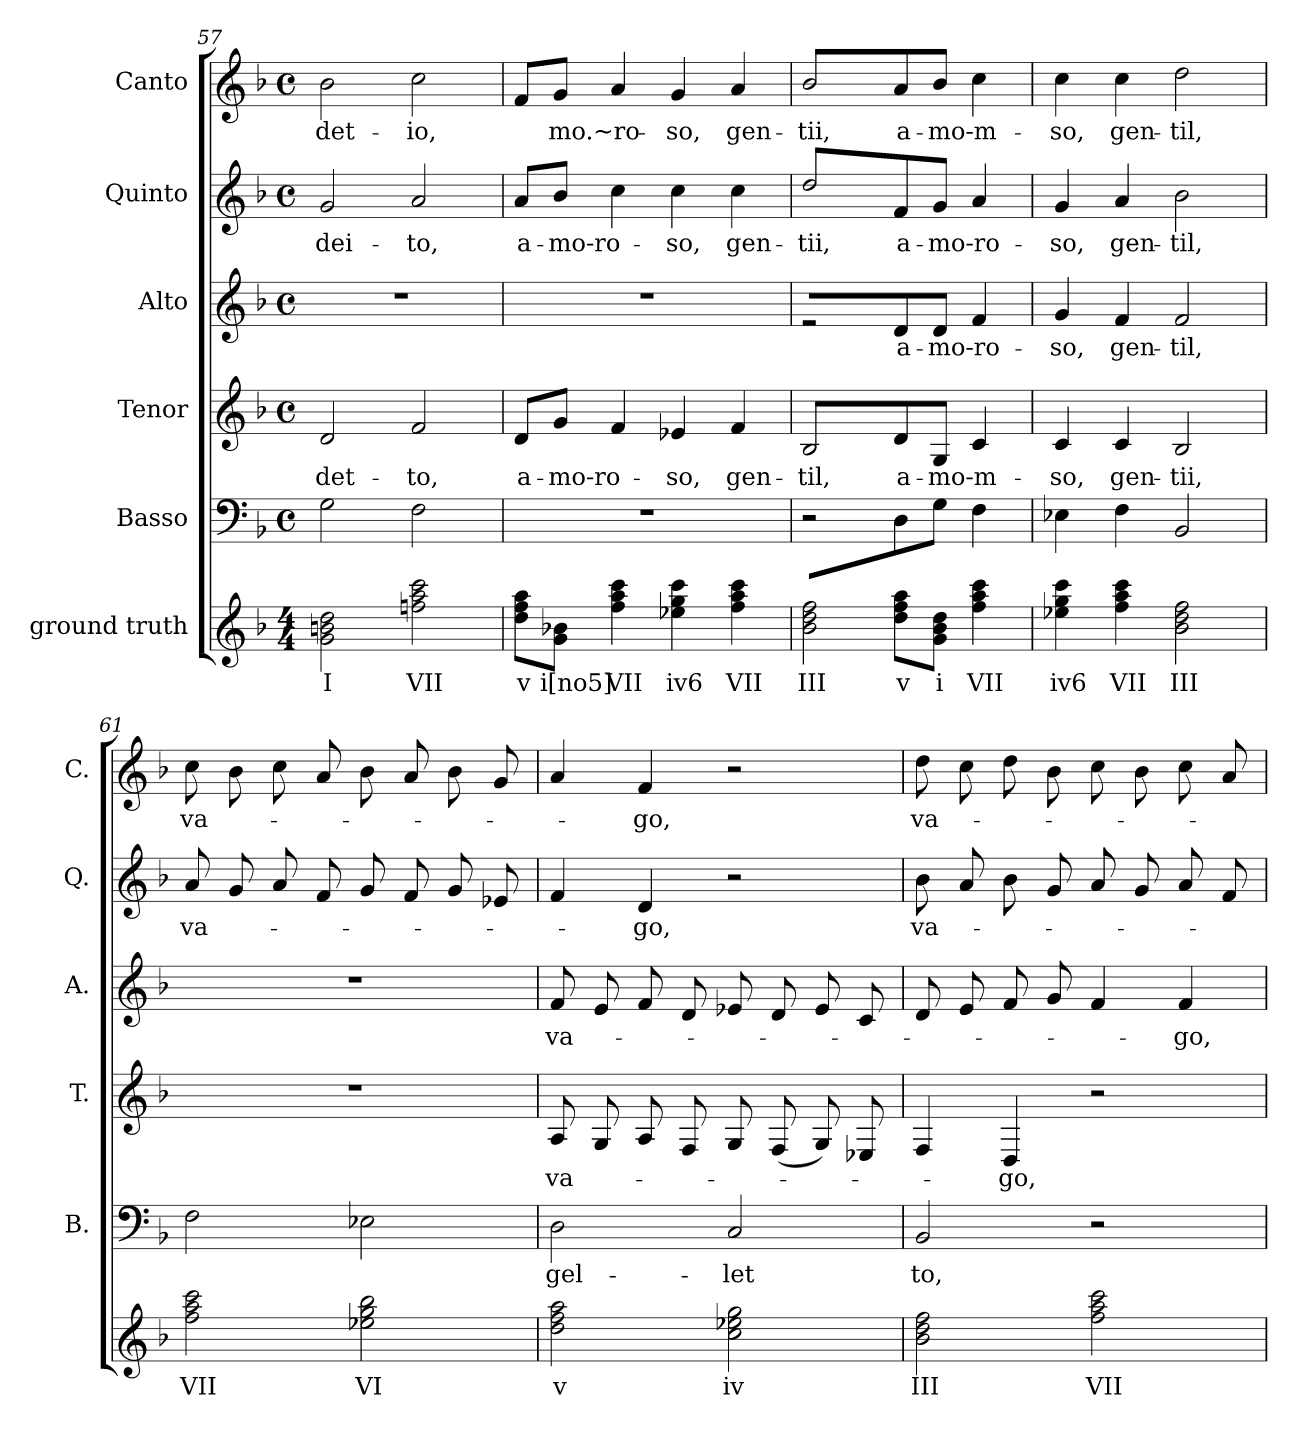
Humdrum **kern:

**kern	**text	**kern	**text	**kern	**text	**kern	**text	**kern	**text	**kern	**text
*part6	*part6	*part5	*part5	*part4	*part4	*part3	*part3	*part2	*part2	*part1	*part1
*staff6	*staff6	*staff5	*staff5	*staff4	*staff4	*staff3	*staff3	*staff2	*staff2	*staff1	*staff1
*I"ground truth	*	*I"Basso	*	*I"Tenor	*	*I"Alto	*	*I"Quinto	*	*I"Canto	*
*	*	*I'B.	*	*I'T.	*	*I'A.	*	*I'Q.	*	*I'C.	*
!!LO:LB:g=z
*	*	*clefF4	*	*clefG2	*	*clefG2	*	*clefG2	*	*clefG2	*
*k[b-]	*	*k[b-]	*	*k[b-]	*	*k[b-]	*	*k[b-]	*	*k[b-]	*
*	*	*F:	*	*F:	*	*F:	*	*F:	*	*F:	*
*M4/4	*	*M4/4	*	*M4/4	*	*M4/4	*	*M4/4	*	*M4/4	*
*	*	*met(c)	*	*met(c)	*	*met(c)	*	*met(c)	*	*met(c)	*
=57	=57	=57	=57	=57	=57	=57	=57	=57	=57	=57	=57
2g 2bn 2dd	I	2G	.	2d	-det-	1r	.	2g	-dei-	2b-	-det-
2ffn 2aa 2ccc	VII	2F	.	2f	-to,	.	.	2a	-to,	2cc	-io,
=58	=58	=58	=58	=58	=58	=58	=58	=58	=58	=58	=58
8dd 8ff 8aaL	v	1r	.	8dJ	-a--	1r	.	8aJ	-a--	8fJ	.
8g 8b-XJ	i[no5]	.	.	8gJ	-mo-ro-	.	.	8b-J	-mo-ro-	8gJ	-mo.~ro-
4ff 4aa 4ccc	VII	.	.	4f	.	.	.	4cc	.	4a	.
4ee-X 4gg 4ccc	iv6	.	.	4e-	-so,	.	.	4cc	-so,	4g	-so,
4ff 4aa 4ccc	VII	.	.	4f	-gen-	.	.	4cc	-gen-	4a	-gen-
=59	=59	=59	=59	=59	=59	=59	=59	=59	=59	=59	=59
2b- 2dd 2ff	III	2r	.	2B-	-til,	2r	.	2dd	-tii,	2b-	-tii,
8dd 8ff 8aaL	v	8DJ	.	8dJ	-a-	8dJ	-a-	8fJ	-a--	8aJ	-a-
8g 8b- 8ddJ	i	8GJ	.	8GJ	-mo-m-	8dJ	-mo-ro-	8gJ	-mo-ro-	8b-J	-mo-m-
4ff 4aa 4ccc	VII	4F	.	4c	.	4f	.	4a	.	4cc	.
=60	=60	=60	=60	=60	=60	=60	=60	=60	=60	=60	=60
4ee-X 4gg 4ccc	iv6	4E-	.	4c	-so,	4g	-so,	4g	-so,	4cc	-so,
4ff 4aa 4ccc	VII	4F	.	4c	-gen-	4f	-gen-	4a	-gen-	4cc	-gen-
2b- 2dd 2ff	III	2BB-	.	2B-	-tii,	2f	-til,	2b-	-til,	2dd	-til,
=61	=61	=61	=61	=61	=61	=61	=61	=61	=61	=61	=61
2ff 2aa 2ccc	VII	2F	.	1r	.	1r	.	8aL	-va-	8ccL	-va-
.	.	.	.	.	.	.	.	8g	.	8b-	.
.	.	.	.	.	.	.	.	8a	.	8cc	.
.	.	.	.	.	.	.	.	8f	.	8a	.
2ee-X 2gg 2bb-	VI	2E-	.	.	.	.	.	8gL	.	8b-L	.
.	.	.	.	.	.	.	.	8f	.	8a	.
.	.	.	.	.	.	.	.	8g	.	8b-	.
.	.	.	.	.	.	.	.	8e-	.	8g	.
!!LO:PB:g=z
=62	=62	=62	=62	=62	=62	=62	=62	=62	=62	=62	=62
2dd 2ff 2aa	v	2D	-gel-	8AL	-va-	8fL	-va-	4f	.	4a	.
.	.	.	.	8G	.	8e	.	.	.	.	.
.	.	.	.	8A	.	8fL	.	4d	-go,	4f	-go,
.	.	.	.	8F	.	8d	.	.	.	.	.
2cc 2ee-X 2gg	iv	2C	-let	8GL	.	8e-L	.	2r	.	2r	.
.	.	.	.	(8F	.	8d	.	.	.	.	.
.	.	.	.	8GL)	.	8e-	.	.	.	.	.
.	.	.	.	8E-	.	8c	.	.	.	.	.
=63	=63	=63	=63	=63	=63	=63	=63	=63	=63	=63	=63
2b- 2dd 2ff	III	2BB-	-to,	4F	.	8dL	.	8b-L	-va-	8ddL	-va-
.	.	.	.	.	.	8e	.	8a	.	8cc	.
.	.	.	.	4D	-go,	8f	.	8b-	.	8dd	.
.	.	.	.	.	.	8g	.	8g	.	8b-	.
2ff 2aa 2ccc	VII	2r	.	2r	.	4f	.	8aL	.	8ccL	.
.	.	.	.	.	.	.	.	8g	.	8b-	.
.	.	.	.	.	.	4f	-go,	8a	.	8cc	.
.	.	.	.	.	.	.	.	8f	.	8a	.
=	=	=	=	=	=	=	=	=	=	=	=
*-	*-	*-	*-	*-	*-	*-	*-	*-	*-	*-	*-
